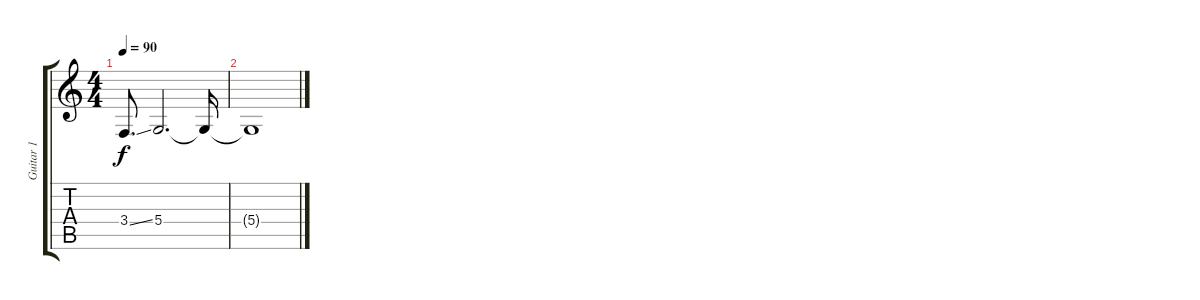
\track ("Guitar 1" "Guitar 1") {instrument lead2sawtooth}
\staff {score tabs}
\tuning (E4 B3 G3 D3 A2 D2) {hide}
\ts (4 4)
\tempo 90
\clef g2
\ks c
3.4{ss t}.8{d dy f} 5.4.2{d} 5.4{t}.16 |
5.4{t}.1
